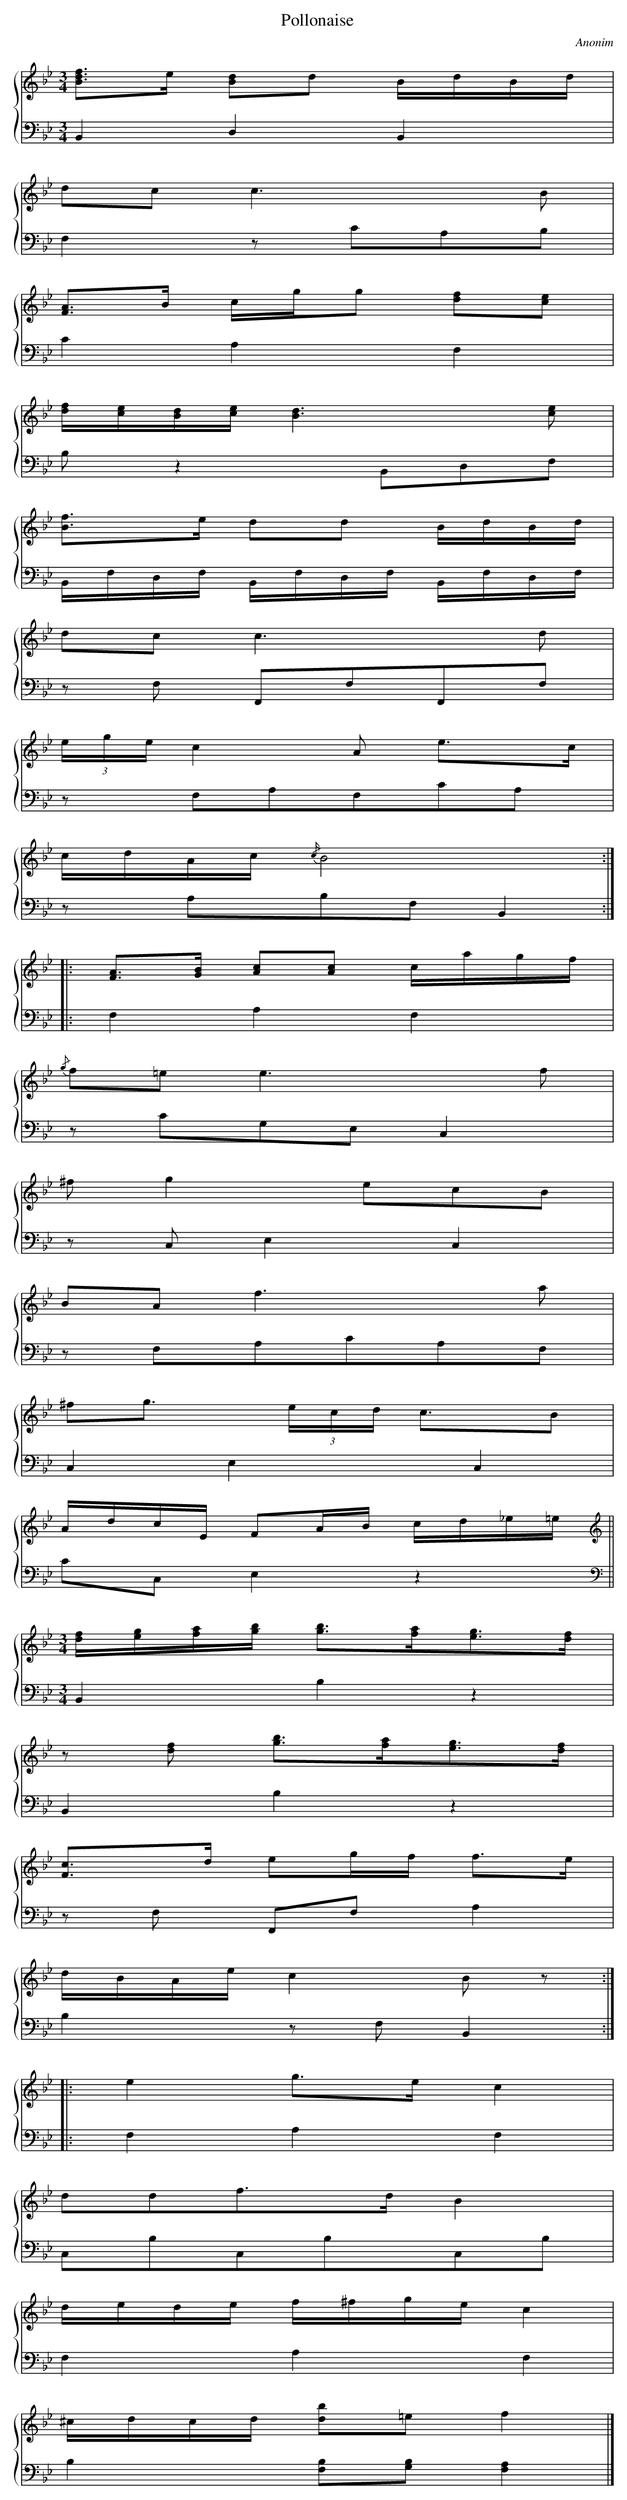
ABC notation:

X:1
T: Pollonaise
C: Anonim
L: 1/8
M: 3/4
%%staves {1 2}
V: 1 clef=treble
V: 2 clef=bass
K: Bb
[V:1] [fdB]>e [dB]d B/d/B/d/ |
[V:2] B,,2D,2B,,2 |
[V:1] dc2<c2B |
[V:2] F,2z CA,B, |
[V:1] [AF]>B c/g/g [fd][ec] |
[V:2] C2A,2F,2 |
[V:1] [f/d/][e/c/][d/B/][e/c/][d3B3][ec] |
[V:2] B,z2B,,D,F, |
[V:1] [fB]>e dd B/d/B/d/ |
[V:2] B,,/F,/D,/F,/ B,,/F,/D,/F,/ B,,/F,/D,/F,/ |
[V:1] dc2<c2d |
[V:2] z F, F,,F,F,,F, |
[V:1] (3e/g/e/c2A e3/c/ |
[V:2] z F,A,F,CA, |
[V:1] c/d/A/c/ {/c/}B4 :|]|:
[V:2] z A,B,F,B,,2 :|]|:
[V:1] [AF]>[BG] [cA][cA] c/a/g/f/ |
[V:2] F,2A,2F,2 |
[V:1] {/g} f=e2<e2f |
[V:2] z CG,E,C,2 |
[V:1] ^fg2ecB |
[V:2] z C,E,2C,2 |
[V:1] BA2<f2a |
[V:2] z F,A,CA,F, |
[V:1] ^fg3/ (3e/c/d/ c3/B |
[V:2] C,2E,2C,2 |
[V:1] A/d/c/E/ FA/B/ c/d/_e/=e/ ||
[V:2] CC,E,2z2 ||
[V:1]  [K:Bb] [K:clef=treble][M:3/4][f/d/][g/e/][a/f/][bg]< [bg][af]<[ge][f/d/] |
[V:2]  [K:Bb] [K:clef=bass][M:3/4]B,,2B,2z2 |
[V:1] z [fd] [bg]>[af][g3/e3/][f/d/] |
[V:2] B,,2B,2z2 |
[V:1] [cF]>d eg/f< fe/ |
[V:2] z F, F,,F,A,2 |
[V:1] d/B/A/e/c2B z :|]|:
[V:2] B,2z F,B,,2 :|]|:
[V:1] e2g>ec2 |
[V:2] F,2A,2F,2 |
[V:1] ddf>dB2 |
[V:2] C,B,C,B,C,B, |
[V:1] d/e/d/e/ f/^f/g/e/c2 |
[V:2] F,2A,2F,2 |
[V:1] ^c/d/c/d/ [bd]=ef2 |]
[V:2] B,2[B,F,][B,G,][A,2F,2] |]
